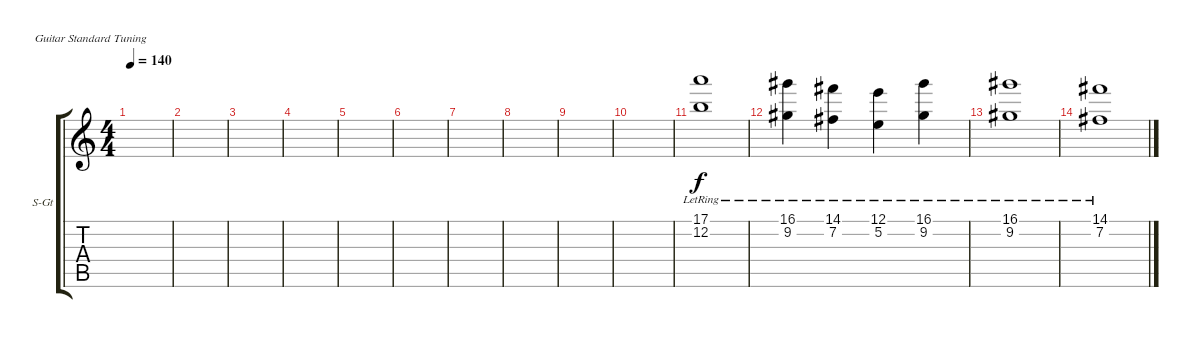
\defaultSystemsLayout 4
\bracketExtendMode groupsimilarinstruments
\firstSystemTrackNameOrientation horizontal
\otherSystemsTrackNameOrientation horizontal
\track ("Steel Guitar" "S-Gt") {instrument acousticguitarsteel}
\staff {score tabs}
\tuning (E4 B3 G3 D3 A2 E2)
\ts (4 4)
\tempo 140
\clef g2
\ks c
|
|
|
|
|
|
|
|
|
|
(12.2{lr} 17.1{lr}).1 |
(9.2{lr} 16.1{lr}).4 (7.2{lr} 14.1{lr}).4 (5.2{lr} 12.1{lr}).4 (9.2{lr} 16.1{lr}).4 |
(9.2{lr} 16.1{lr}).1 |
(7.2 14.1{lr}).1
